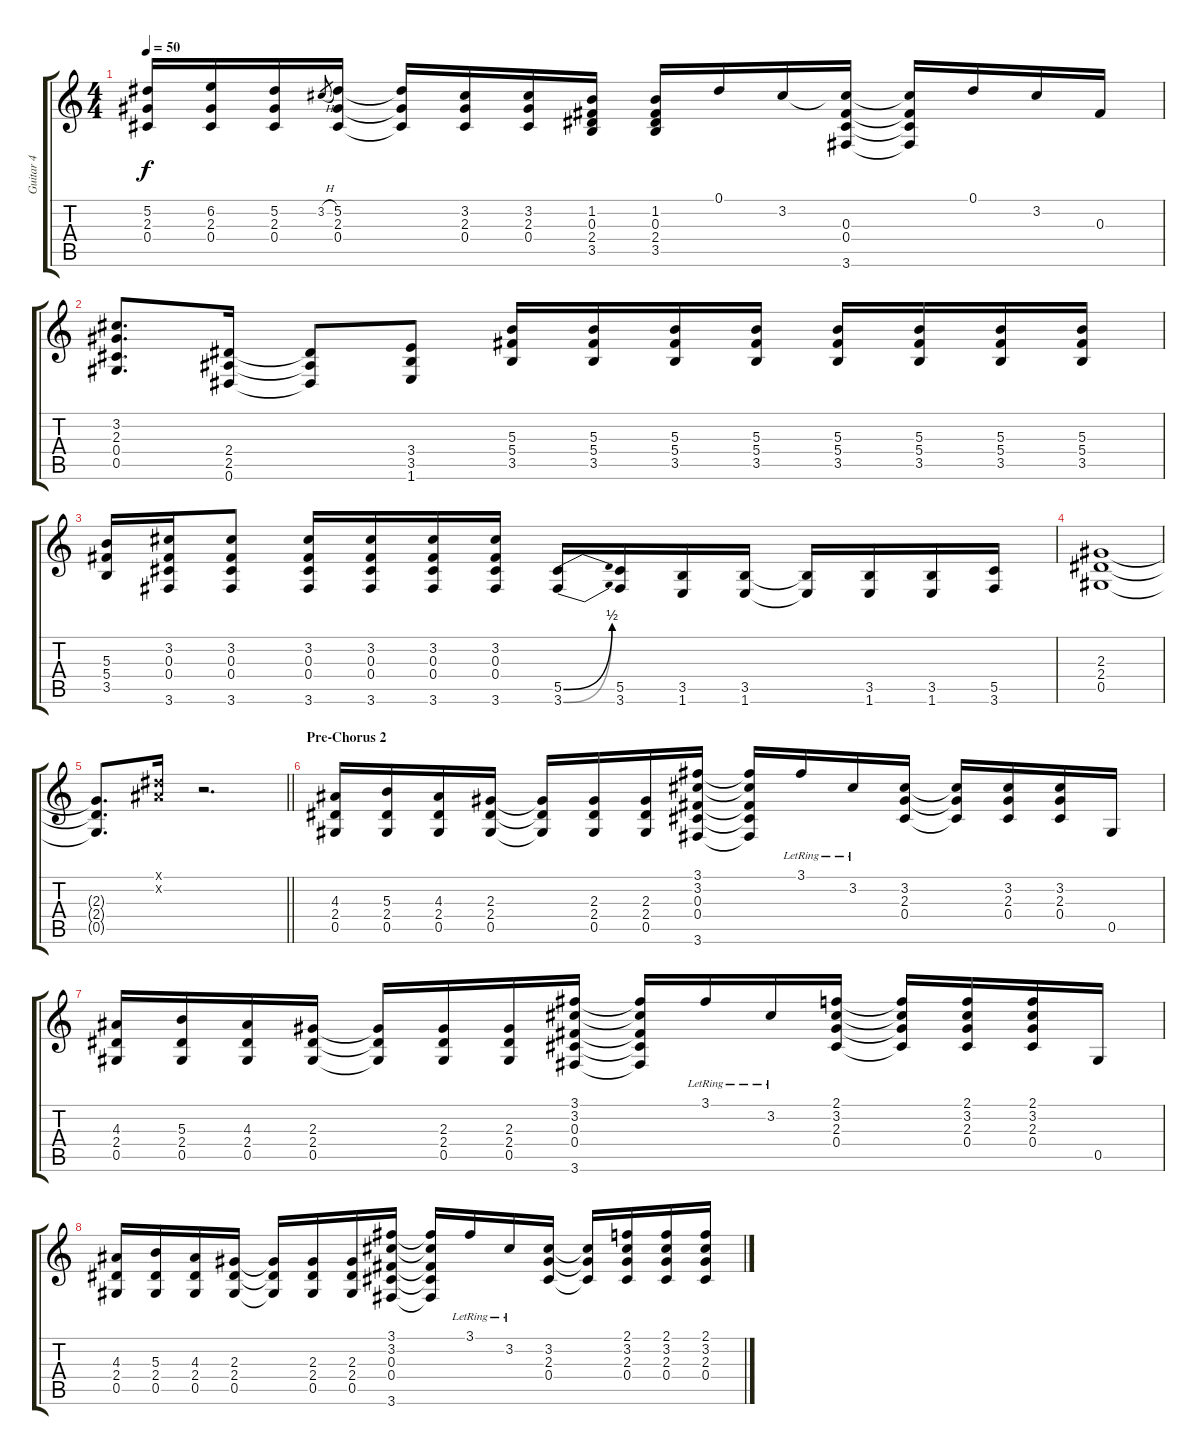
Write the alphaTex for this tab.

\track ("Guitar 4" "Guitar 4") {instrument electricguitarclean}
\staff {score tabs}
\tuning (Eb4 Bb3 Gb3 Db3 Ab2 Eb2) {hide}
\ts (4 4)
\tempo 50
\clef g2
\ks c
(5.2 2.3 0.4).16{dy f} (6.2 2.3 0.4).16 (5.2 2.3 0.4).16 3.2{h}.8{gr} (5.2 2.3 0.4).16 (5.2{t} 2.3{t} 0.4{t}).16 (3.2 2.3 0.4).16 (3.2 2.3 0.4).16 (1.2 0.3 2.4 3.5).16 (1.2 0.3 2.4 3.5).16 0.1.16 3.2.16 (3.2{t} 0.3 0.4 3.6).16 (3.2{t} 0.3{t} 0.4{t} 3.6{t}).16 0.1.16 3.2.16 0.3.16 |
(3.2 2.3 0.4 0.5).8{d} (2.4 2.5 0.6).16 (2.4{t} 2.5{t} 0.6{t}).8 (3.4 3.5 1.6).8 (5.3 5.4 3.5).16 (5.3 5.4 3.5).16 (5.3 5.4 3.5).16 (5.3 5.4 3.5).16 (5.3 5.4 3.5).16 (5.3 5.4 3.5).16 (5.3 5.4 3.5).16 (5.3 5.4 3.5).16 |
(5.3 5.4 3.5).16 (3.2 0.3 0.4 3.6).16 (3.2 0.3 0.4 3.6).8 (3.2 0.3 0.4 3.6).16 (3.2 0.3 0.4 3.6).16 (3.2 0.3 0.4 3.6).16 (3.2 0.3 0.4 3.6).16 (5.5{be (bend 0 0 60 2)} 3.6{be (bend 0 0 60 2)}).16 (5.5 3.6).16 (3.5 1.6).16 (3.5 1.6).16 (3.5{t} 1.6{t}).16 (3.5 1.6).16 (3.5 1.6).16 (5.5 3.6).16 |
(2.3 2.4 0.5).1 |
\barLineRight lightlight
(2.3{t} 2.4{t} 0.5{t}).8{d} (0.1{x} 0.2{x}).16 r.2{d} |
\section ("" "Pre-Chorus 2")
(4.3 2.4 0.5).16{volume 10} (5.3 2.4 0.5).16 (4.3 2.4 0.5).16 (2.3 2.4 0.5).16 (2.3{t} 2.4{t} 0.5{t}).16 (2.3 2.4 0.5).16 (2.3 2.4 0.5).16 (3.1 3.2 0.3 0.4 3.6).16 (3.1{t} 3.2{t} 0.3{t} 0.4{t} 3.6{t}).16 3.1{lr}.16 3.2{lr}.16 (3.2 2.3 0.4).16 (3.2{t} 2.3{t} 0.4{t}).16 (3.2 2.3 0.4).16 (3.2 2.3 0.4).16 0.5.16 |
(4.3 2.4 0.5).16 (5.3 2.4 0.5).16 (4.3 2.4 0.5).16 (2.3 2.4 0.5).16 (2.3{t} 2.4{t} 0.5{t}).16 (2.3 2.4 0.5).16 (2.3 2.4 0.5).16 (3.1 3.2 0.3 0.4 3.6).16 (3.1{t} 3.2{t} 0.3{t} 0.4{t} 3.6{t}).16 3.1{lr}.16 3.2{lr}.16 (2.1 3.2 2.3 0.4).16 (2.1{t} 3.2{t} 2.3{t} 0.4{t}).16 (2.1 3.2 2.3 0.4).16 (2.1 3.2 2.3 0.4).16 0.5.16 |
(4.3 2.4 0.5).16 (5.3 2.4 0.5).16 (4.3 2.4 0.5).16 (2.3 2.4 0.5).16 (2.3{t} 2.4{t} 0.5{t}).16 (2.3 2.4 0.5).16 (2.3 2.4 0.5).16 (3.1 3.2 0.3 0.4 3.6).16 (3.1{t} 3.2{t} 0.3{t} 0.4{t} 3.6{t}).16 3.1{lr}.16 3.2{lr}.16 (3.2 2.3 0.4).16 (3.2{t} 2.3{t} 0.4{t}).16 (2.1 3.2 2.3 0.4).16 (2.1 3.2 2.3 0.4).16 (2.1 3.2 2.3 0.4).16
